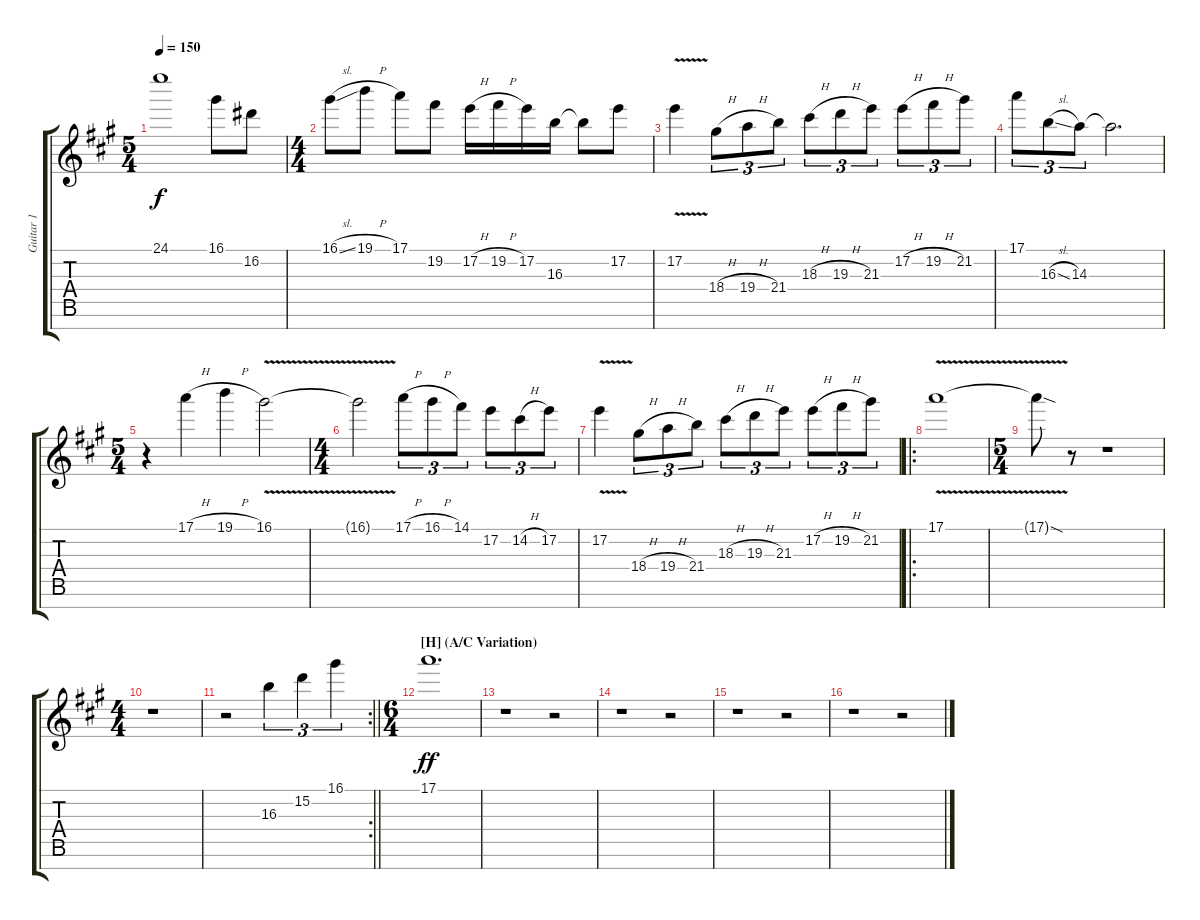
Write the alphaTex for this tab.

\track ("Guitar 1" "Guitar 1") {instrument overdrivenguitar}
\staff {score tabs}
\tuning (E4 B3 G3 D3 A2 E2 B1) {hide}
\ts (5 4)
\tempo 150
\clef g2
\ks f#minor
24.1{t}.1{dy f} 16.1.8{volume 16} 16.2.8 |
\ts (4 4)
16.1{sl}.8 19.1{h}.8 17.1.8 19.2.8 17.2{h}.16 19.2{h}.16 17.2.16 16.3.16 16.3{t}.8 17.2.8 |
17.2{v}.4 18.4{h}.8{tu (3 2)} 19.4{h}.8{tu (3 2)} 21.4.8{tu (3 2)} 18.3{h}.8{tu (3 2)} 19.3{h}.8{tu (3 2)} 21.3.8{tu (3 2)} 17.2{h}.8{tu (3 2)} 19.2{h}.8{tu (3 2)} 21.2.8{tu (3 2)} |
17.1.8{tu (3 2)} 16.3{sl}.8{tu (3 2)} 14.3.8{tu (3 2)} 14.3{t}.2{d volume 0} |
\ts (5 4)
r.4{volume 16} 17.1{h}.4 19.1{h}.4 16.1{v}.2 |
\ts (4 4)
16.1{t}.2 17.1{h}.8{tu (3 2)} 16.1{h}.8{tu (3 2)} 14.1.8{tu (3 2)} 17.2.8{tu (3 2)} 14.2{h}.8{tu (3 2)} 17.2.8{tu (3 2)} |
17.2{v}.4 18.4{h}.8{tu (3 2)} 19.4{h}.8{tu (3 2)} 21.4.8{tu (3 2)} 18.3{h}.8{tu (3 2)} 19.3{h}.8{tu (3 2)} 21.3.8{tu (3 2)} 17.2{h}.8{tu (3 2)} 19.2{h}.8{tu (3 2)} 21.2.8{tu (3 2)} |
\ro
17.1{v}.1 |
\ts (5 4)
17.1{sod t}.8 r.8 r.1 |
\ts (4 4)
r.1 |
\rc 2
\barLineRight lightlight
r.2 16.3.4{tu (3 2)} 15.2.4{tu (3 2)} 16.1.4{tu (3 2)} |
\ts (6 4)
\section ("" "[H] (A/C Variation)")
17.1.1{d dy ff volume 0} |
r.1{volume 16} r.2 |
r.1 r.2 |
r.1 r.2 |
r.1 r.2
